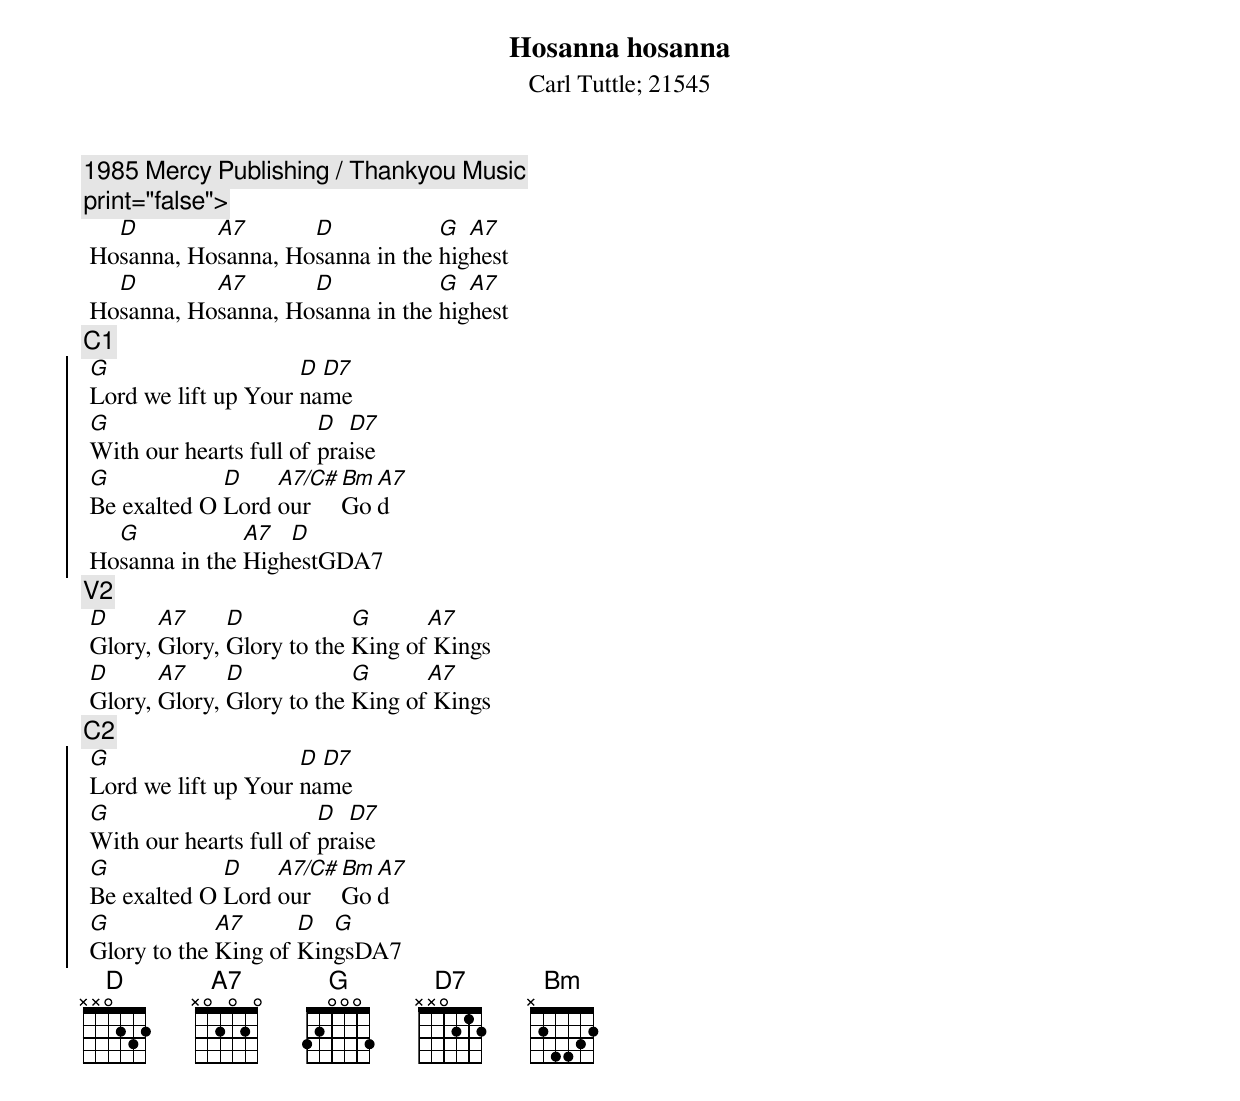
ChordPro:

{title:Hosanna hosanna}
{subtitle:Carl Tuttle}
{subtitle:21545}
{comment:}
{comment:1985 Mercy Publishing / Thankyou Music}
{comment:print="false">}
 Ho[D]sanna, Ho[A7]sanna, Ho[D]sanna in the [G]hig[A7]hest
 Ho[D]sanna, Ho[A7]sanna, Ho[D]sanna in the [G]hig[A7]hest
{comment:C1}
{soc}
 [G]Lord we lift up Your [D]na[D7]me
 [G]With our hearts full of [D]pra[D7]ise
 [G]Be exalted O [D]Lord [A7/C#]our   [Bm]Go[A7]d
 Ho[G]sanna in the [A7]High[D]estGDA7
{eoc}
{comment:V2}
 [D]Glory, [A7]Glory, [D]Glory to the [G]King of[A7] Kings
 [D]Glory, [A7]Glory, [D]Glory to the [G]King of[A7] Kings
{comment:C2}
{soc}
 [G]Lord we lift up Your [D]na[D7]me
 [G]With our hearts full of [D]pra[D7]ise
 [G]Be exalted O [D]Lord [A7/C#]our   [Bm]Go[A7]d
 [G]Glory to the [A7]King of [D]Kin[G]gsDA7
{eoc}
